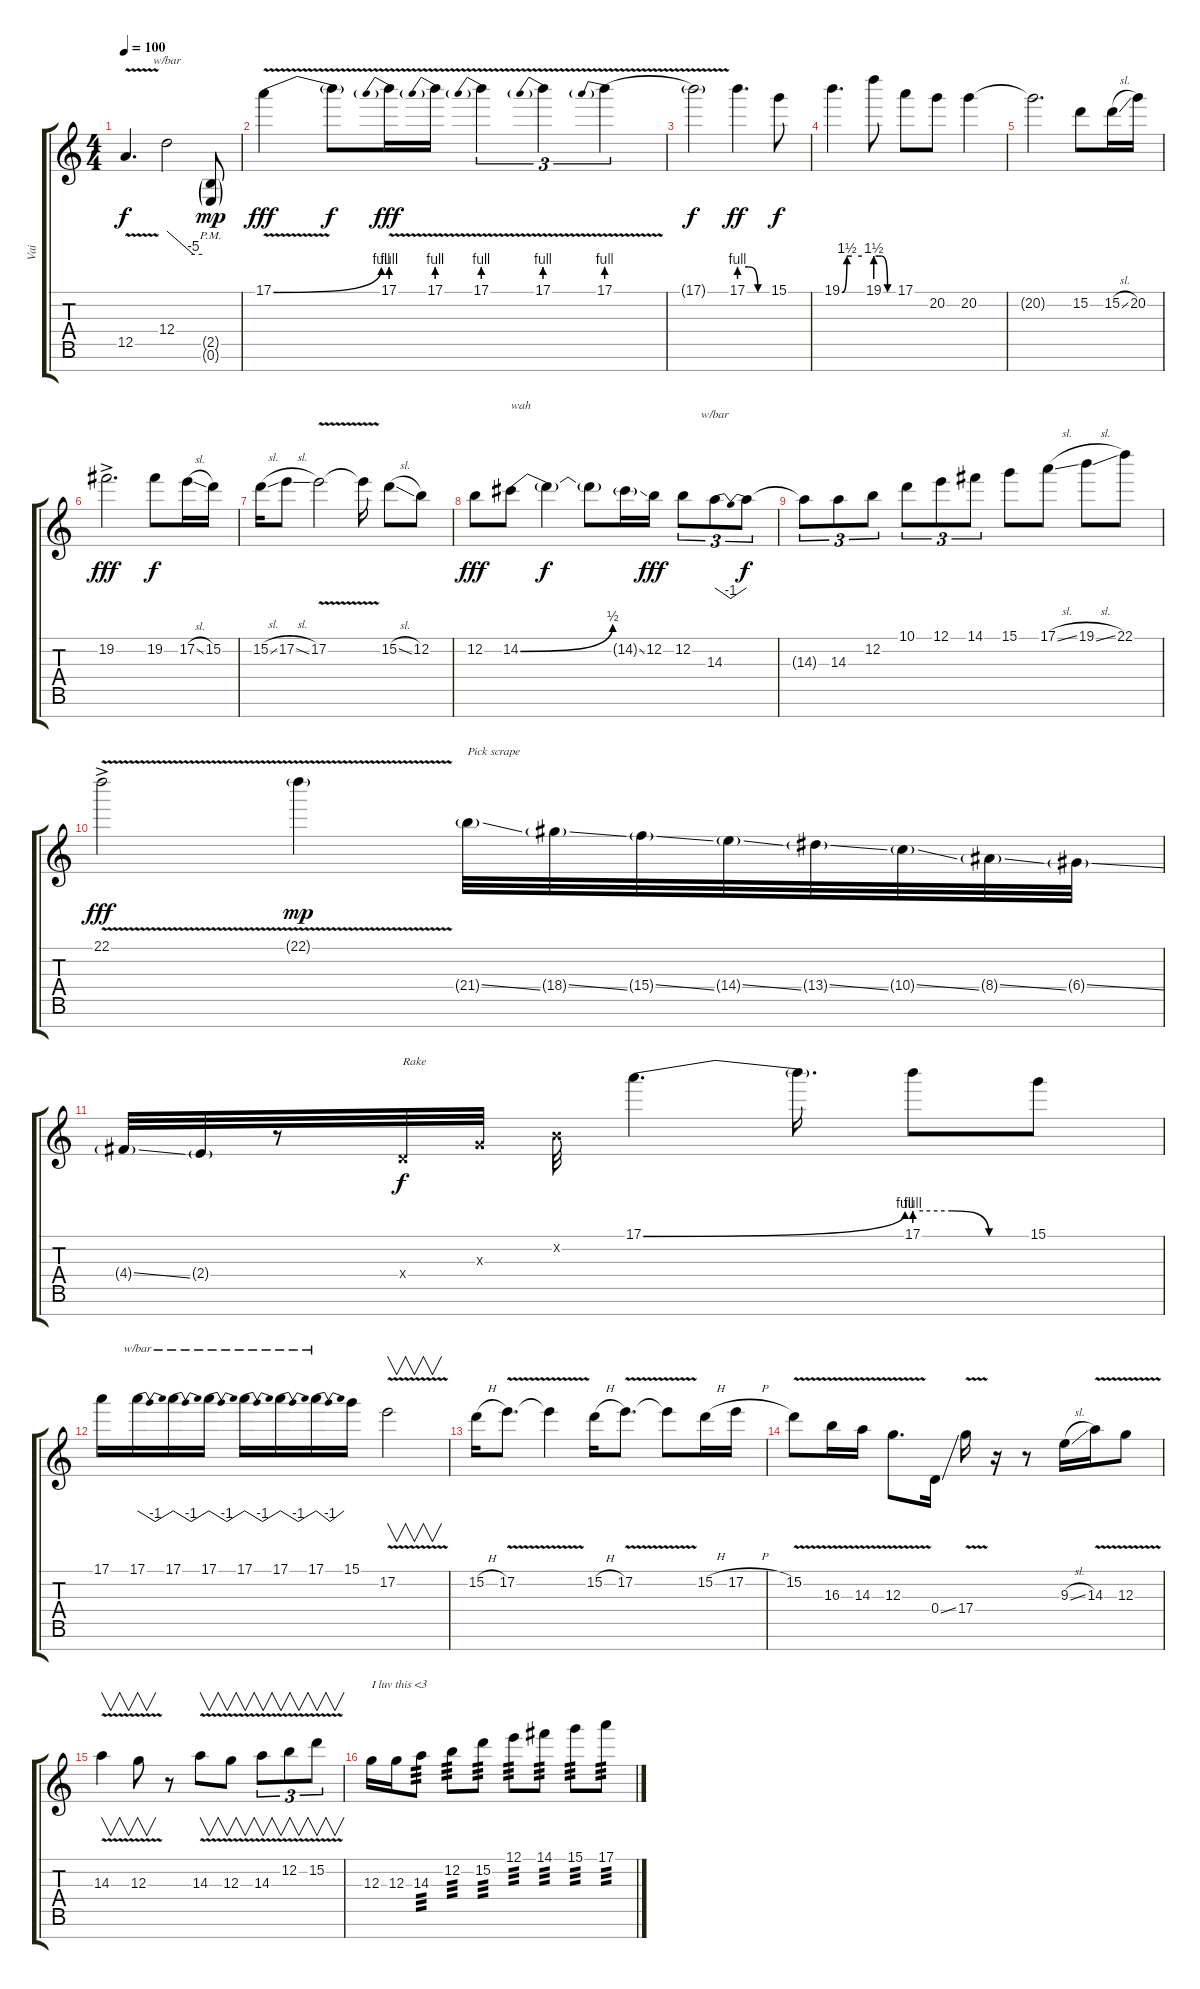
\track ("Vai" "Vai") {instrument overdrivenguitar}
\staff {score tabs}
\tuning (E4 B3 G3 D3 A2 E2 B1) {hide}
\ts (4 4)
\tempo 100
\clef g2
\ks c
12.5{v}.4{d dy f} 12.4.2{tbe (custom default 0 0 45 -20 60 -20)} (2.5{g pm} 0.6{g pm}).8{dy mp} |
17.1{be (bend 0 0 60 4) v}.4{dy fff} 17.1{t}.8{dy f} 17.1{be (prebend 0 4 60 4) v}.16{dy fff} 17.1{be (prebend 0 4 60 4) v}.16 17.1{be (prebend 0 4 60 4) v}.4{tu (3 2)} 17.1{be (prebend 0 4 60 4) v}.4{tu (3 2)} 17.1{be (prebend 0 4 60 4) v}.4{tu (3 2)} |
17.1{t}.2{dy f} 17.1{be (custom 0 4 20 4 40 0 60 0)}.4{d dy ff} 15.1.8{dy f} |
19.1{be (custom 0 0 15 6 19 6 30 6 60 6)}.4{d} 19.1{be (custom 0 6 20 6 40 0 60 0)}.8 17.1.8 20.2.8 20.2.4 |
20.2{t}.2{d} 15.2.8 15.2{sl}.16 20.2.16 |
19.2{ac}.2{d dy fff} 19.2.8{dy f} 17.2{sl}.16 15.2.16 |
15.2{sl}.16 17.2{sl}.8 17.2{v}.2 17.2{t}.16 15.2{sl}.8 12.2.8 |
12.2.8{dy fff} 14.2{be (bend 0 0 60 2)}.8{txt "wah"} 14.2{t}.4{dy f} 14.2{t}.8 14.2{ss g}.16 12.2.16{dy fff} 12.2.8{tu (3 2)} 14.3.8{tu (3 2) tbe (dip default 0 0 30 -4 60 0)} 14.3{t}.8{tu (3 2) dy f} |
14.3{t}.8{tu (3 2)} 14.3.8{tu (3 2)} 12.2.8{tu (3 2)} 10.1.8{tu (3 2)} 12.1.8{tu (3 2)} 14.1.8{tu (3 2)} 15.1.8 17.1{sl}.8 19.1{sl}.8 22.1.8 |
22.1{v ac}.2{dy fff} 22.1{v g}.4{dy mp} 21.4{ss g}.32{txt "Pick scrape"} 18.4{ss g}.32 15.4{ss g}.32 14.4{ss g}.32 13.4{ss g}.32 10.4{ss g}.32 8.4{ss g}.32 6.4{ss g}.32 |
4.4{ss g}.32 2.4{g}.32 r.8 0.4{x}.32{txt "Rake" dy f} 0.3{x}.32 0.2{x}.32 17.1{be (bend 0 0 60 4)}.4{d} 17.1{t}.16{d} 17.1{be (custom 0 4 20 4 40 0 60 0)}.8 15.1.8 |
17.1.16 17.1.16{tbe (dip default 0 0 30 -4 60 0)} 17.1.16{tbe (dip default 0 0 30 -4 60 0)} 17.1.16{tbe (dip default 0 0 30 -4 60 0)} 17.1.16{tbe (dip default 0 0 30 -4 60 0)} 17.1.16{tbe (dip default 0 0 30 -4 60 0)} 17.1.16{tbe (dip default 0 0 30 -4 60 0)} 15.1.16 17.2{v}.2{v} |
15.2{h}.16 17.2{v}.8{d} 17.2{t}.4 15.2{h}.16 17.2{v}.8{d} 17.2{t}.8 15.2{h}.16 17.2{h}.16 |
15.2{v}.8 16.3{v}.16 14.3{v}.16 12.3{v}.8{d} 0.4{ss}.16 17.4{v}.16 r.16 r.8 9.3{sl}.16 14.3{v}.16 12.3{v}.8 |
14.3{v}.4{v} 12.3{v}.8{v} r.8 14.3{v}.8{v} 12.3{v}.8{v} 14.3{v}.8{v tu (3 2)} 12.2{v}.8{v tu (3 2)} 15.2{v}.8{v tu (3 2)} |
12.3.16{txt "I luv this <3"} 12.3.16 14.3.8{tp 3} 12.2.8{tp 3} 15.2.8{tp 3} 12.1.8{tp 3} 14.1.8{tp 3} 15.1.8{tp 3} 17.1.8{tp 3}
